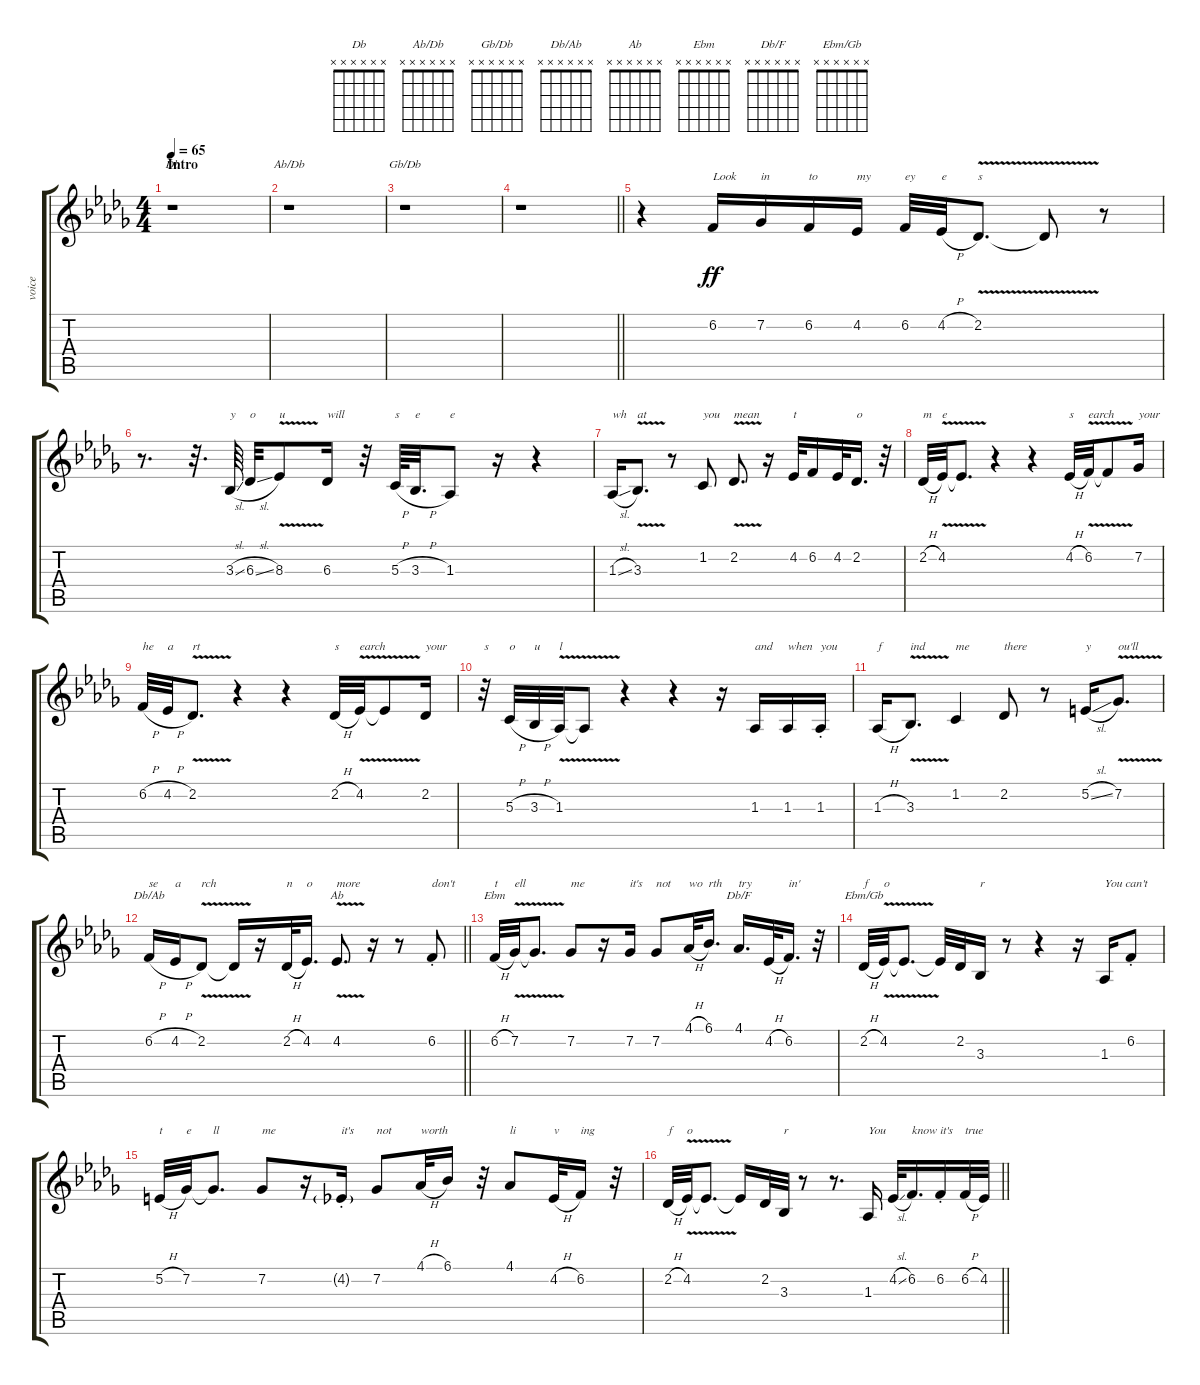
\track ("voice" "voice") {instrument lead2sawtooth}
\staff {score tabs}
\tuning (E4 B3 G3 D3 A2 E2) {hide}
\chord ("Db" x x x x x x)
\chord ("Ab/Db" x x x x x x)
\chord ("Gb/Db" x x x x x x)
\chord ("Db/Ab" x x x x x x)
\chord ("Ab" x x x x x x)
\chord ("Ebm" x x x x x x)
\chord ("Db/F" x x x x x x)
\chord ("Ebm/Gb" x x x x x x)
\ts (4 4)
\section ("" "Intro")
\tempo 65
\clef g2
\ks db
r.1{ch "Db" dy ff instrument lead2sawtooth} |
r.1{ch "Ab/Db"} |
r.1{ch "Gb/Db"} |
\barLineRight lightlight
r.1 |
r.4 6.2.16{txt "Look"} 7.2.16{txt "in"} 6.2.16{txt "to"} 4.2.16{txt "my"} 6.2.32{txt "ey"} 4.2{h}.32{txt "e"} 2.2{v}.8{d txt "s"} 2.2{t}.8 r.8 |
r.8{d} r.32{d} 3.3{sl}.64{txt "y"} 6.3{sl}.32{txt "o"} 8.3{v}.8{txt "u"} 6.3.16{txt "will"} r.32 5.3{h}.64{txt "s" beam Up} 3.3{h}.32{d txt "e" beam Up} 1.3.8{txt "e" beam Up} r.16 r.4 |
1.3{sl}.16{txt "wh"} 3.3{v}.8{d txt "at" beam Up} r.8 1.2.8{txt "you"} 2.2{v}.8{d txt "mean"} r.16 4.2.32{txt "t"} 6.2.16 4.2.32 2.2.16{d txt "o"} r.32 |
2.2{h}.32{txt "m"} 4.2{v}.32{txt "e"} 4.2{t}.8{d} r.4 r.4 4.2{h}.32{txt "s"} 6.2{v}.32{txt "earch"} 6.2{t}.8 7.2.16{txt "your"} |
6.2{h}.32{txt "he"} 4.2{h}.32{txt "a"} 2.2{v}.8{d txt "rt"} r.4 r.4 2.2{h}.32{txt "s"} 4.2{v}.32{txt "earch"} 4.2{t}.8 2.2.16{txt "your"} |
r.32{txt "s"} 5.3{h}.32{txt "o"} 3.3{h}.32{txt "u"} 1.3{v}.32{txt "l"} 1.3{t}.8 r.4 r.4 r.16 1.3.16{txt "and"} 1.3.16{txt "when"} 1.3{st}.16{txt "you"} |
1.3{h}.16{txt "f"} 3.3{v}.8{d txt "ind" beam Up} 1.2.4{txt "me"} 2.2.8{txt "there"} r.8 5.2{sl}.16{txt "y"} 7.2{v}.8{d txt "ou'll"} |
\barLineRight lightlight
6.2{h}.16{ch "Db/Ab" txt "se"} 4.2{h}.16{txt "a"} 2.2{v}.8{txt "rch"} 2.2{t}.16 r.16 2.2{h}.32{txt "n"} 4.2.16{d txt "o"} 4.2{v}.8{d ch "Ab" txt "more"} r.16 r.8 6.2{st}.8{txt "don't"} |
6.2{h}.32{ch "Ebm" txt "t"} 7.2{v}.32{txt "ell"} 7.2{t}.8{d} 7.2.8{txt "me"} r.16 7.2.16{txt "it's"} 7.2.8{txt "not"} 4.1{h}.32{txt "wo"} 6.1.16{d txt "rth"} 4.1.16{d ch "Db/F" txt "try"} 4.2{h}.32 6.2.16{d txt "in'"} r.32 |
2.2{h}.32{ch "Ebm/Gb" txt "f"} 4.2{v}.32{txt "o"} 4.2{t}.8{d} 4.2{t}.32 2.2.32 3.3.16{txt "r"} r.8 r.4 r.16 1.3.16{txt "You can't"} 6.2{st}.8 |
5.2{h}.32{txt "t"} 7.2.32{txt "e"} 7.2{t}.8{d txt "ll"} 7.2.8{txt "me"} r.16 4.2{g st}.16{txt "it's"} 7.2.8{txt "not"} 4.1{h}.32{txt "worth"} 6.1.16 r.32{beam split} 4.1.8{txt "li"} 4.2{h}.32{txt "v"} 6.2.16{txt "ing"} r.32 |
\barLineRight lightlight
2.2{h}.32{txt "f"} 4.2{v}.32{txt "o"} 4.2{t}.8{d} 4.2{t}.16 2.2.32 3.3.32{txt "r"} r.8 r.8{d} 1.3.16{txt "You"} 4.2{sl}.32 6.2.16{d txt "know"} 6.2{st}.16{txt "it's"} 6.2{h}.32{txt "true"} 4.2.32
